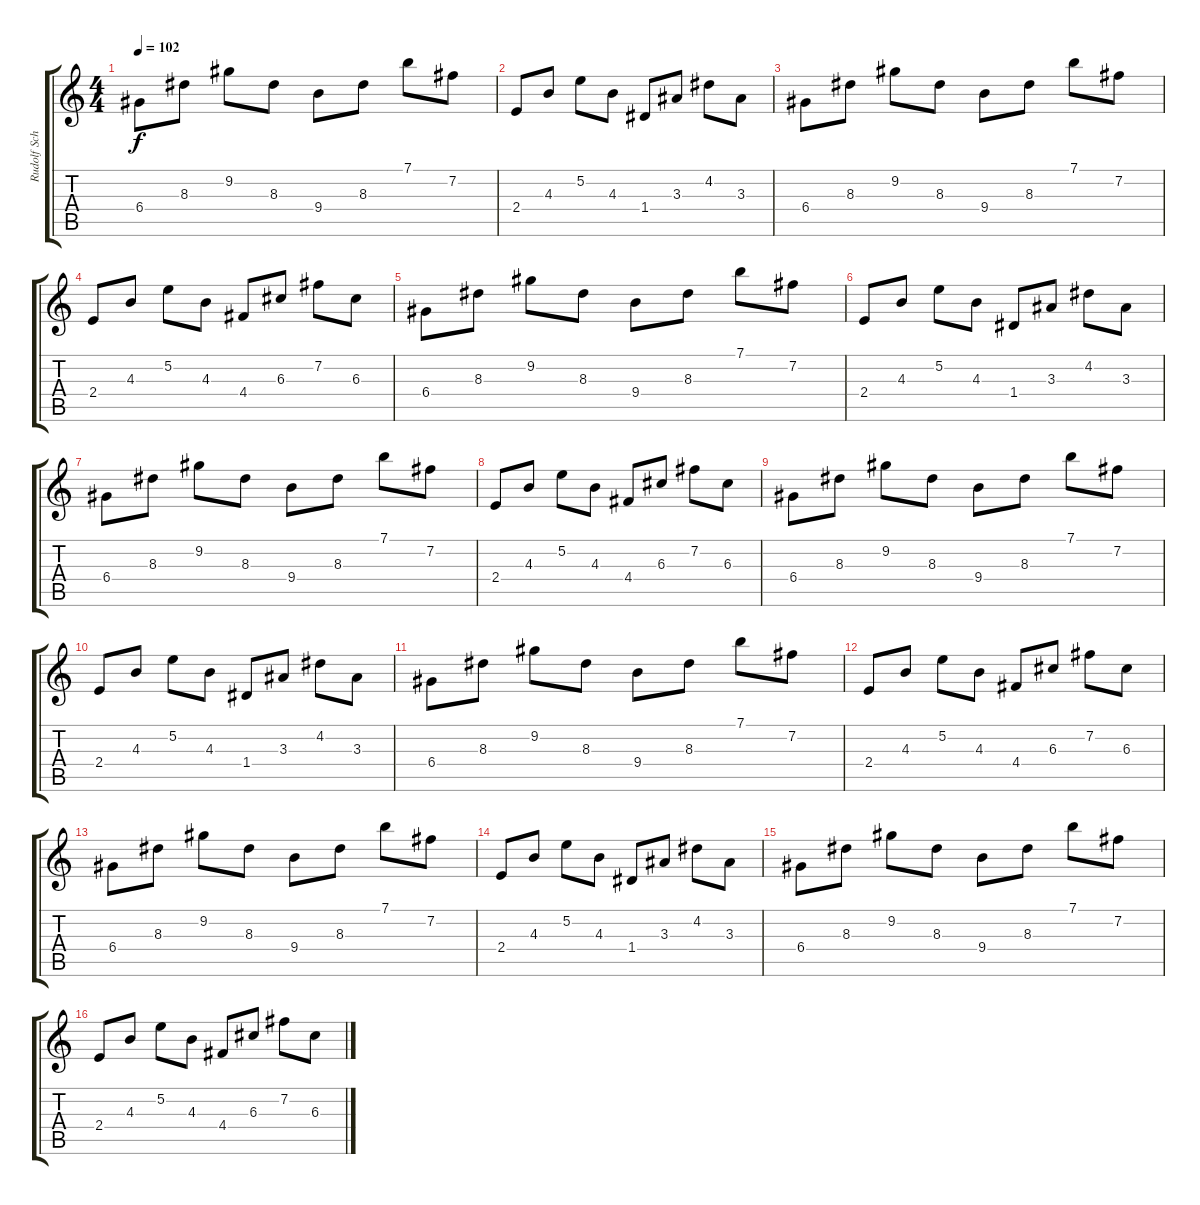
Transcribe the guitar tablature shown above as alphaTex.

\track ("Rudolf Scheneker" "Rudolf Sch") {instrument electricguitarclean}
\staff {score tabs}
\tuning (E4 B3 G3 D3 A2 E2) {hide}
\ts (4 4)
\tempo 102
\clef g2
\ks c
6.4.8{dy f instrument electricguitarclean} 8.3.8 9.2.8 8.3.8 9.4.8 8.3.8 7.1.8 7.2.8 |
2.4.8 4.3.8 5.2.8 4.3.8 1.4.8 3.3.8 4.2.8 3.3.8 |
6.4.8 8.3.8 9.2.8 8.3.8 9.4.8 8.3.8 7.1.8 7.2.8 |
2.4.8 4.3.8 5.2.8 4.3.8 4.4.8 6.3.8 7.2.8 6.3.8 |
6.4.8 8.3.8 9.2.8 8.3.8 9.4.8 8.3.8 7.1.8 7.2.8 |
2.4.8 4.3.8 5.2.8 4.3.8 1.4.8 3.3.8 4.2.8 3.3.8 |
6.4.8 8.3.8 9.2.8 8.3.8 9.4.8 8.3.8 7.1.8 7.2.8 |
2.4.8 4.3.8 5.2.8 4.3.8 4.4.8 6.3.8 7.2.8 6.3.8 |
6.4.8 8.3.8 9.2.8 8.3.8 9.4.8 8.3.8 7.1.8 7.2.8 |
2.4.8 4.3.8 5.2.8 4.3.8 1.4.8 3.3.8 4.2.8 3.3.8 |
6.4.8 8.3.8 9.2.8 8.3.8 9.4.8 8.3.8 7.1.8 7.2.8 |
2.4.8 4.3.8 5.2.8 4.3.8 4.4.8 6.3.8 7.2.8 6.3.8 |
6.4.8 8.3.8 9.2.8 8.3.8 9.4.8 8.3.8 7.1.8 7.2.8 |
2.4.8 4.3.8 5.2.8 4.3.8 1.4.8 3.3.8 4.2.8 3.3.8 |
6.4.8 8.3.8 9.2.8 8.3.8 9.4.8 8.3.8 7.1.8 7.2.8 |
2.4.8 4.3.8 5.2.8 4.3.8 4.4.8 6.3.8 7.2.8 6.3.8
